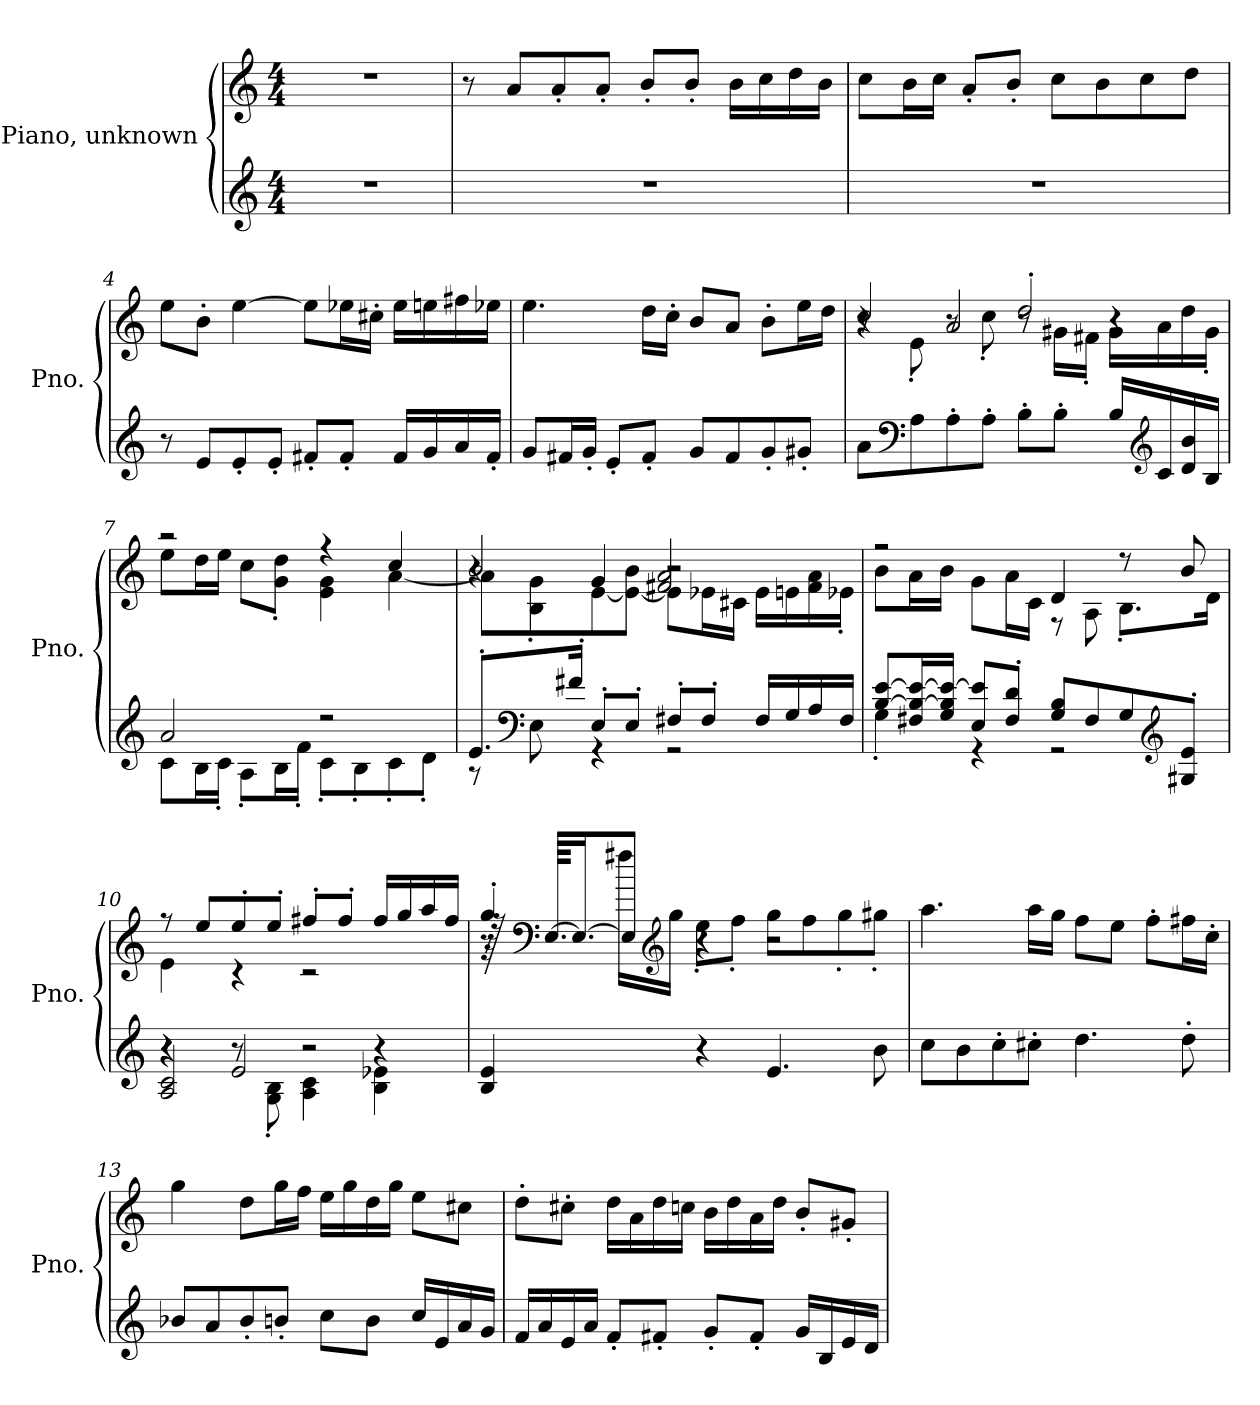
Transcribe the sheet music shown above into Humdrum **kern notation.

**kern	**kern
*part1	*part1
*staff2	*staff1
*I"Piano, unknown	*
*I'Pno.	*
*clefG2	*clefG2
*k[]	*k[]
*M4/4	*M4/4
*MM120	*MM120
=1	=1
1r	1r
=2	=2
1r	8r
.	8a/L
.	8a'/
.	8a'/J
.	8b'/L
.	8b'/J
.	16b\LL
.	16cc\
.	16dd\
.	16b\JJ
=3	=3
1r	8cc\L
.	16b\L
.	16cc\JJ
.	8a'/L
.	8b'/J
.	8cc\L
.	8b\
.	8cc\
.	8dd\J
=4	=4
8r	8ee\L
8e/L	8b'\J
8e'/	[4ee\
8e'/J	.
8f#X'/L	8ee\L]
8f#'/J	16ee-X\L
.	16cc#X'\JJ
16f#/LL	16ee-\LL
16g/	16een\
16a/	16ff#X\
16f#'/JJ	16ee-X\JJ
!!LO:LB:g=z
=5	=5
8g/L	4.ee\
16f#X/L	.
16g'/JJ	.
8e'/L	.
8f#'/J	16dd\LL
.	16cc'\JJ
8g/L	8b/L
8f#/	8a/J
8g'/	8b'\L
8g#X'/J	16ee\L
.	16dd\JJ
=6	=6
*	*^
*	*	*^
8a\L	2cc/	8r	4r
*clefF4	*	*	*
8A\	.	8e'\	.
8A'\	.	8r	2a/
8A'\J	.	8cc'\	.
8B'\L	2dd'/	8r	.
8B'\J	.	16g#X\LL	.
.	.	16f#X'\JJ	.
16B/LL	.	16g#\LL	4r
*clefG2	*	*	*
16c/	.	16a\	.
16d/ 16b/	.	16dd\	.
16B/JJ	.	16g#'\JJ	.
*	*	*v	*v
=7	=7	=7
*^	*	*
2a/	8c\L	2r	8ee\L
.	16B\L	.	16dd\L
.	16c'\JJ	.	16ee\JJ
.	8A'\L	.	8cc\L
.	16B\L	.	8g\' 8dd\'J
.	16f'\JJ	.	.
2r	8c'\L	4r	4e\ 4g\
.	8B'\	.	.
.	8c'\	4cc/	[4a\
.	8d'\J	.	.
!!LO:LB:g=z
=8	=8	=8	=8
*	*	*	*^
8.e'/L	8r	2b/	8a\L]	4r
*clefF4	*	*	*	*
.	8E\	.	8B\' 8g\'	.
16f#X'/Jk	.	.	.	.
8E'/L	4r	.	[8e\	4g/
8E'/J	.	.	8e\_ 8b\J	.
8F#X'/L	2r	2r	8e\L]	2f#X/ 2a/
8F#'/J	.	.	16e-X\L	.
.	.	.	16c#X\JJ	.
16F#/LL	.	.	16e-\LL	.
16G/	.	.	16en\	.
16A/	.	.	16f#\ 16a\	.
16F#/JJ	.	.	16e-X'\JJ	.
*	*	*	*v	*v
=9	=9	=9	=9
[8B/ [8e/L	4G'\	2r	8b\L
16F#X/ 16B/_ 16e/_L	.	.	16a\L
16G/ 16B/] 16e/_JJ	.	.	16b\JJ
8E/ 8e/]L	4r	.	8g\L
8F#/' 8d/'J	.	.	16a\L
.	.	.	16c\JJ
8G/ 8B/L	2r	4d/	8r
8F#/	.	.	8A\
8G/	.	8r	8.B'\L
*clefG2	*	*	*
8G#X/' 8e/'J	.	8b/	.
.	.	.	16d\Jk
!!LO:LB:g=z	!!
=10	=10	=10	=10
*	*^	*	*
4r	4r	2A/ 2c/	8r	4e\
.	.	.	8ee/L	.
2e/	8r	.	8ee'/	4r
.	8G\' 8B\'	.	8ee'/J	.
.	4A\ 4c\	2r	8ff#X'/L	2r
.	.	.	8ff#'/J	.
4r	4B\ 4e-X\	.	16ff#/LL	.
.	.	.	16gg/	.
.	.	.	16aa/	.
.	.	.	16ff#/JJ	.
*v	*v	*v	*	*
=11	=11	=11
*	*	*^
4B/ 4e/	4gg'/	8r	128r
*	*clefF4	*	*
.	.	.	[64.E/KKLL
.	.	.	16.E/J_
.	.	16ff#X\LL	8E/J]
*	*clefG2	*	*
.	.	16gg\JJ	.
4r	4r	8ee'\L	4r
.	.	8ff#'\J	.
4.e/	2r	8gg\L	2r
.	.	8ff#\	.
.	.	8gg'\	.
8b\	.	8gg#X'\J	.
*	*v	*v	*v
=12	=12
8cc\L	4.aa\
8b\	.
8cc'\	.
8cc#X'\J	16aa\LL
.	16gg\JJ
4.dd\	8ff\L
.	8ee\J
.	8ff'\L
8dd'\	16ff#X\L
.	16cc'\JJ
!!LO:LB:g=z
=13	=13
8b-X/L	4gg\
8a/	.
8b-'/	8dd\L
8bn'/J	16gg\L
.	16ff\JJ
8cc\L	16ee\LL
.	16gg\
8b\J	16dd\
.	16gg\JJ
16cc/LL	8ee\L
16e/	.
16a/	8cc#X\J
16g/JJ	.
=14	=14
16f/LL	8dd'\L
16a/	.
16e/	8cc#X'\J
16a/JJ	.
8f'/L	16dd\LL
.	16a\
8f#X'/J	16dd\
.	16ccn\JJ
8g'/L	16b\LL
.	16dd\
8f#'/J	16a\
.	16dd\JJ
16g/LL	8b'/L
16B/	.
16e/	8g#X'/J
16d/JJ	.
=	=
*-	*-
